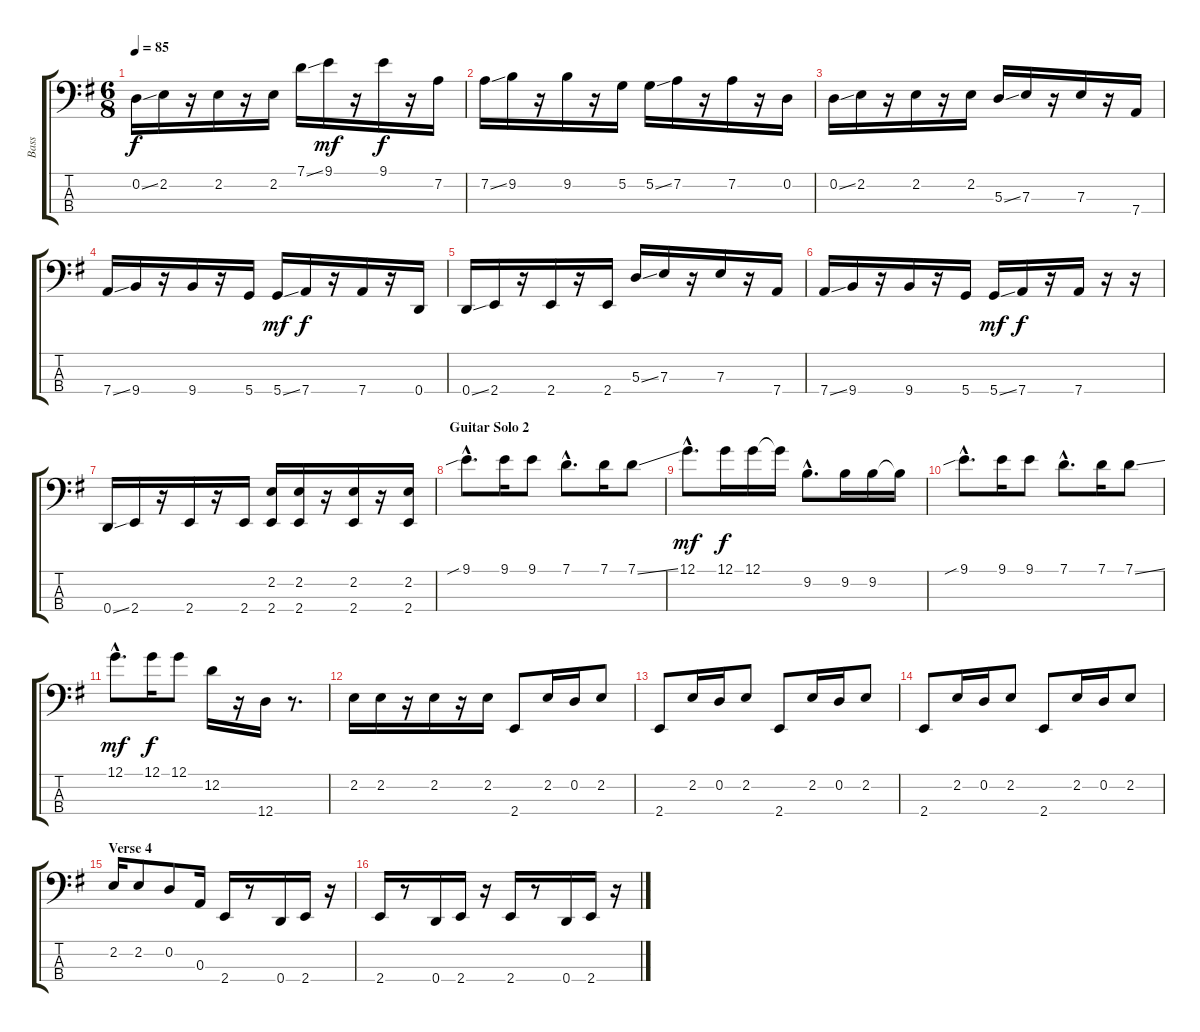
\track ("Bass" "Bass") {instrument electricbassfinger}
\staff {score tabs}
\tuning (G2 D2 A1 D1) {hide}
\ts (6 8)
\tempo 85
\clef f4
\ks eminor
0.2{ss}.16{dy f} 2.2.16 r.16 2.2.16 r.16 2.2.16 7.1{ss}.16 9.1.16{dy mf} r.16 9.1.16{dy f} r.16 7.2.16 |
7.2{ss}.16 9.2.16 r.16 9.2.16 r.16 5.2.16 5.2{ss}.16 7.2.16 r.16 7.2.16 r.16 0.2.16 |
0.2{ss}.16 2.2.16 r.16 2.2.16 r.16 2.2.16 5.3{ss}.16 7.3.16 r.16 7.3.16 r.16 7.4.16 |
7.4{ss}.16 9.4.16 r.16 9.4.16 r.16 5.4.16 5.4{ss}.16{dy mf} 7.4.16{dy f} r.16 7.4.16 r.16 0.4.16 |
0.4{ss}.16 2.4.16 r.16 2.4.16 r.16 2.4.16 5.3{ss}.16 7.3.16 r.16 7.3.16 r.16 7.4.16 |
7.4{ss}.16 9.4.16 r.16 9.4.16 r.16 5.4.16 5.4{ss}.16{dy mf} 7.4.16{dy f} r.16 7.4.16 r.16 r.16 |
0.4{ss}.16 2.4.16 r.16 2.4.16 r.16 2.4.16 (2.2 2.4).16 (2.2 2.4).16 r.16 (2.2 2.4).16 r.16 (2.2 2.4).16 |
\section ("" "Guitar Solo 2")
9.1{sib hac}.8{d} 9.1.16 9.1.8 7.1{hac}.8{d} 7.1.16 7.1{ss}.8 |
12.1{hac}.8{d dy mf} 12.1.16{dy f} 12.1.16 12.1{t}.16 9.2{hac}.8{d} 9.2.16 9.2.16 9.2{t}.16 |
9.1{sib hac}.8{d} 9.1.16 9.1.8 7.1{hac}.8{d} 7.1.16 7.1{ss}.8 |
12.1{hac}.8{d dy mf} 12.1.16{dy f} 12.1.8 12.2.16 r.16 12.4.16 r.8{d} |
2.2.16 2.2.16 r.16 2.2.16 r.16 2.2.16 2.4.8 2.2.16 0.2.16 2.2.8 |
2.4.8 2.2.16 0.2.16 2.2.8 2.4.8 2.2.16 0.2.16 2.2.8 |
2.4.8 2.2.16 0.2.16 2.2.8 2.4.8 2.2.16 0.2.16 2.2.8 |
\section ("" "Verse 4")
2.2.16 2.2.8 0.2.8 0.3.16 2.4.16 r.8 0.4.16 2.4.16 r.16 |
2.4.16 r.8 0.4.16 2.4.16 r.16 2.4.16 r.8 0.4.16 2.4.16 r.16
